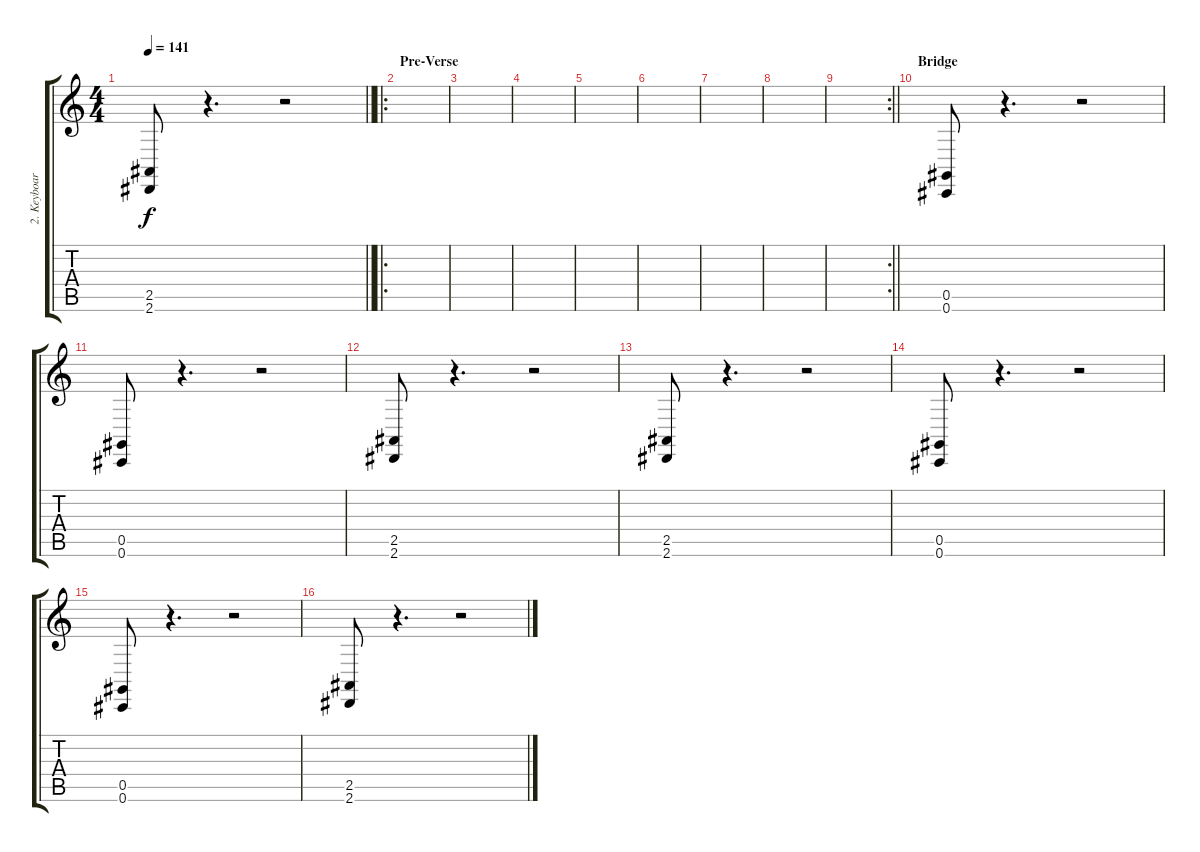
\track ("2. Keyboard" "2. Keyboar") {instrument lead8bassandlead}
\staff {score tabs}
\tuning (Eb4 Bb3 Gb3 Db3 Ab2 Db2) {hide}
\ts (4 4)
\tempo 141
\clef g2
\barLineRight lightlight
\ks c
(2.5 2.6).8{dy f} r.4{d} r.2 |
\ro
\section ("" "Pre-Verse")
|
|
|
|
|
|
|
\rc 2
\barLineRight lightlight
|
\section ("" "Bridge")
(0.5 0.6).8 r.4{d} r.2 |
(0.5 0.6).8 r.4{d} r.2 |
(2.5 2.6).8 r.4{d} r.2 |
(2.5 2.6).8 r.4{d} r.2 |
(0.5 0.6).8 r.4{d} r.2 |
(0.5 0.6).8 r.4{d} r.2 |
(2.5 2.6).8 r.4{d} r.2
